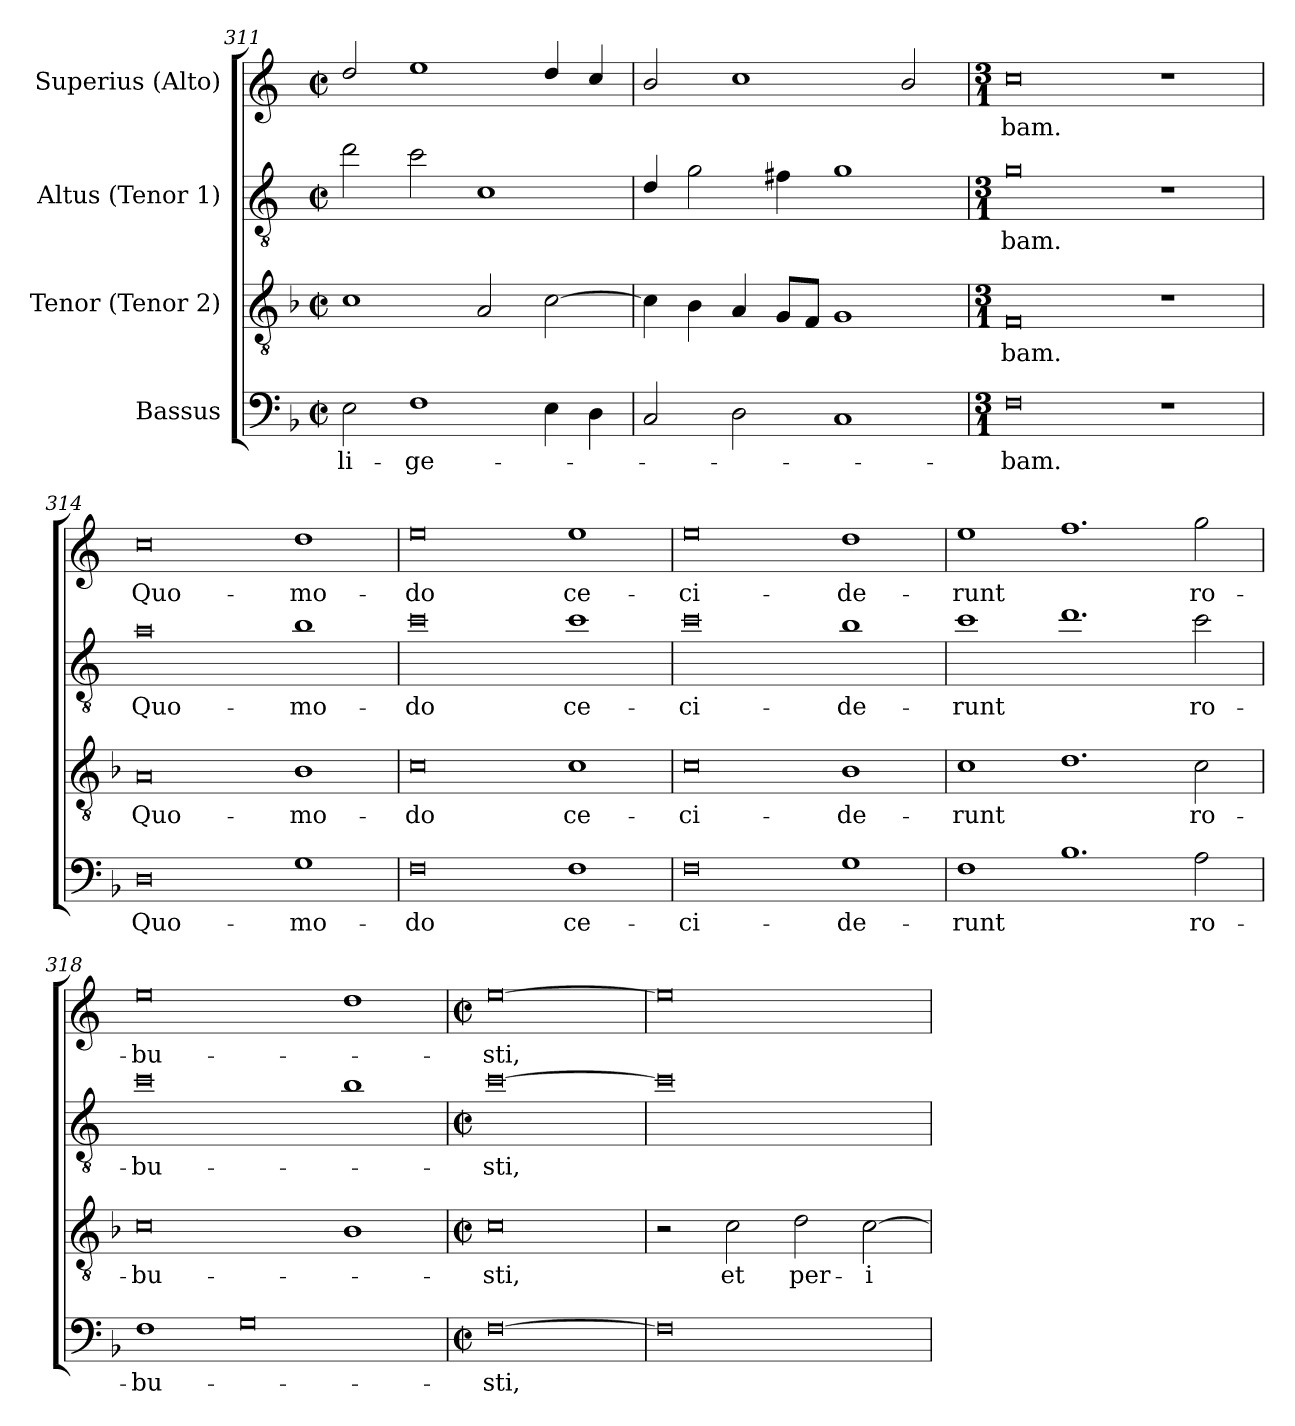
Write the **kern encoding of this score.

**kern	**text	**kern	**text	**kern	**text	**kern	**text
*part4	*part4	*part3	*part3	*part2	*part2	*part1	*part1
*staff4	*staff4	*staff3	*staff3	*staff2	*staff2	*staff1	*staff1
*I"Bassus	*	*I"Tenor (Tenor 2)	*	*I"Altus (Tenor 1)	*	*I"Superius (Alto)	*
*clefF4	*	*clefGv2	*	*clefGv2	*	*clefG2	*
*	*	*	*	*ITrd4c7	*	*ITrd4c7	*
*k[b-]	*	*k[b-]	*	*k[b-]	*	*k[b-]	*
*F:	*	*F:	*	*F:	*	*F:	*
*M2/2	*	*M2/2	*	*M2/2	*	*M2/2	*
*met(c|)	*	*met(c|)	*	*met(c|)	*	*met(c|)	*
=311	=311	=311	=311	=311	=311	=311	=311
!	!LO:LY:b	!	!	!	!	!	!
2E\	-li-	1c	.	2g\	.	2g/	.
!	!LO:LY:b	!	!	!	!	!	!
1F	-ge-	.	.	2f\	.	1a	.
.	.	2A/	.	1F	.	.	.
4E\	.	[2c\	.	.	.	4g/	.
4D\	.	.	.	.	.	4f/	.
=312	=312	=312	=312	=312	=312	=312	=312
2C/	.	4c\]	.	4G/	.	2e/	.
.	.	4B-\	.	2c\	.	.	.
2D\	.	4A/	.	.	.	1f	.
.	.	8G/L	.	4Bn\	.	.	.
.	.	8F/J	.	.	.	.	.
1C	.	1G	.	1c	.	.	.
.	.	.	.	.	.	2e/	.
=313	=313	=313	=313	=313	=313	=313	=313
*M3/1	*	*M3/1	*	*M3/1	*	*M3/1	*
!	!LO:LY:b	!	!LO:LY:b	!	!LO:LY:b	!	!LO:LY:b
0F	-bam.	0F	-bam.	0c	-bam.	0f	-bam.
1r	.	1r	.	1r	.	1r	.
=314	=314	=314	=314	=314	=314	=314	=314
!	!LO:LY:b	!	!LO:LY:b	!	!LO:LY:b	!	!LO:LY:b
0D	Quo-	0A	Quo-	0d	Quo-	0f	Quo-
!	!LO:LY:b	!	!LO:LY:b	!	!LO:LY:b	!	!LO:LY:b
1G	-mo-	1B-	-mo-	1e	-mo-	1g	-mo-
=315	=315	=315	=315	=315	=315	=315	=315
!	!LO:LY:b	!	!LO:LY:b	!	!LO:LY:b	!	!LO:LY:b
0F	-do	0c	-do	0f	-do	0a	-do
!	!LO:LY:b	!	!LO:LY:b	!	!LO:LY:b	!	!LO:LY:b
1F	ce-	1c	ce-	1f	ce-	1a	ce-
=316	=316	=316	=316	=316	=316	=316	=316
!	!LO:LY:b	!	!LO:LY:b	!	!LO:LY:b	!	!LO:LY:b
0F	-ci-	0c	-ci-	0f	-ci-	0a	-ci-
!	!LO:LY:b	!	!LO:LY:b	!	!LO:LY:b	!	!LO:LY:b
1G	-de-	1B-	-de-	1e	-de-	1g	-de-
!!LO:LB:g=z
=317	=317	=317	=317	=317	=317	=317	=317
!	!LO:LY:b	!	!LO:LY:b	!	!LO:LY:b	!	!LO:LY:b
1F	-runt	1c	-runt	1f	-runt	1a	-runt
1.B-	.	1.d	.	1.g	.	1.b-	.
!	!LO:LY:b	!	!LO:LY:b	!	!LO:LY:b	!	!LO:LY:b
2A\	ro-	2c\	ro-	2f\	ro-	2cc\	ro-
=318	=318	=318	=318	=318	=318	=318	=318
!	!LO:LY:b	!	!LO:LY:b	!	!LO:LY:b	!	!LO:LY:b
1F	-bu-	0c	-bu-	0f	-bu-	0a	-bu-
0G	.	.	.	.	.	.	.
.	.	1B-	.	1e	.	1g	.
=319	=319	=319	=319	=319	=319	=319	=319
*M2/2	*	*M2/2	*	*M2/2	*	*M2/2	*
*met(c|)	*	*met(c|)	*	*met(c|)	*	*met(c|)	*
!	!LO:LY:b	!	!LO:LY:b	!	!LO:LY:b	!	!LO:LY:b
[0F	-sti,	0c	-sti,	[0f	-sti,	[0a	-sti,
=320	=320	=320	=320	=320	=320	=320	=320
0F]	.	2r	.	0f]	.	0a]	.
!	!	!	!LO:LY:b	!	!	!	!
.	.	2c\	et	.	.	.	.
!	!	!	!LO:LY:b	!	!	!	!
.	.	2d\	per-	.	.	.	.
!	!	!	!LO:LY:b	!	!	!	!
.	.	[2c\	-i-	.	.	.	.
=	=	=	=	=	=	=	=
*-	*-	*-	*-	*-	*-	*-	*-
